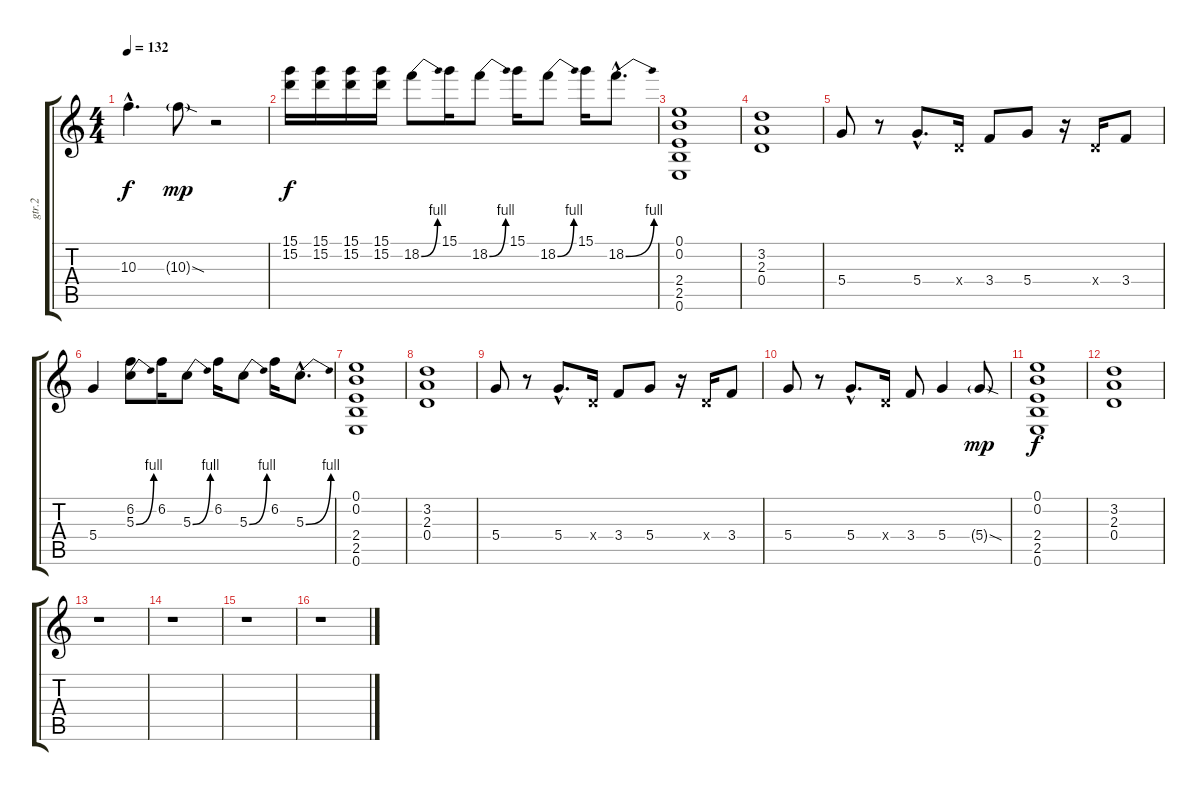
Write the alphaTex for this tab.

\track ("gtr.2" "gtr.2") {instrument distortionguitar}
\staff {score tabs}
\tuning (E4 B3 G3 D3 A2 E2) {hide}
\ts (4 4)
\tempo 132
\clef g2
\ks c
10.3{hac t}.4{d dy f} 10.3{sod g}.8{dy mp} r.2 |
(15.1 15.2).16{dy f} (15.1 15.2).16 (15.1 15.2).16 (15.1 15.2).16 18.2{be (bend 0 0 60 4)}.8 15.1.16 18.2{be (bend 0 0 60 4)}.8 15.1.16 18.2{be (bend 0 0 60 4)}.8 15.1.16 18.2{be (bend 0 0 60 4) hac}.8{d} |
(0.1 0.2 2.4 2.5 0.6).1 |
(3.2 2.3 0.4).1 |
5.4.8 r.8 5.4{hac}.8{d} 0.4{x}.16 3.4.8 5.4.8 r.16 0.4{x}.16 3.4.8 |
5.4.4 (6.2 5.3{be (bend 0 0 60 4)}).8 6.2.16 5.3{be (bend 0 0 60 4)}.8 6.2.16 5.3{be (bend 0 0 60 4)}.8 6.2.16 5.3{be (bend 0 0 60 4) hac}.8{d} |
(0.1 0.2 2.4 2.5 0.6).1 |
(3.2 2.3 0.4).1 |
5.4.8 r.8 5.4{hac}.8{d} 0.4{x}.16 3.4.8 5.4.8 r.16 0.4{x}.16 3.4.8 |
5.4.8 r.8 5.4{hac}.8{d} 0.4{x}.16 3.4.8 5.4.4 5.4{sod g}.8{dy mp} |
(0.1 0.2 2.4 2.5 0.6).1{dy f} |
(3.2 2.3 0.4).1 |
r.1 |
r.1 |
r.1 |
r.1
